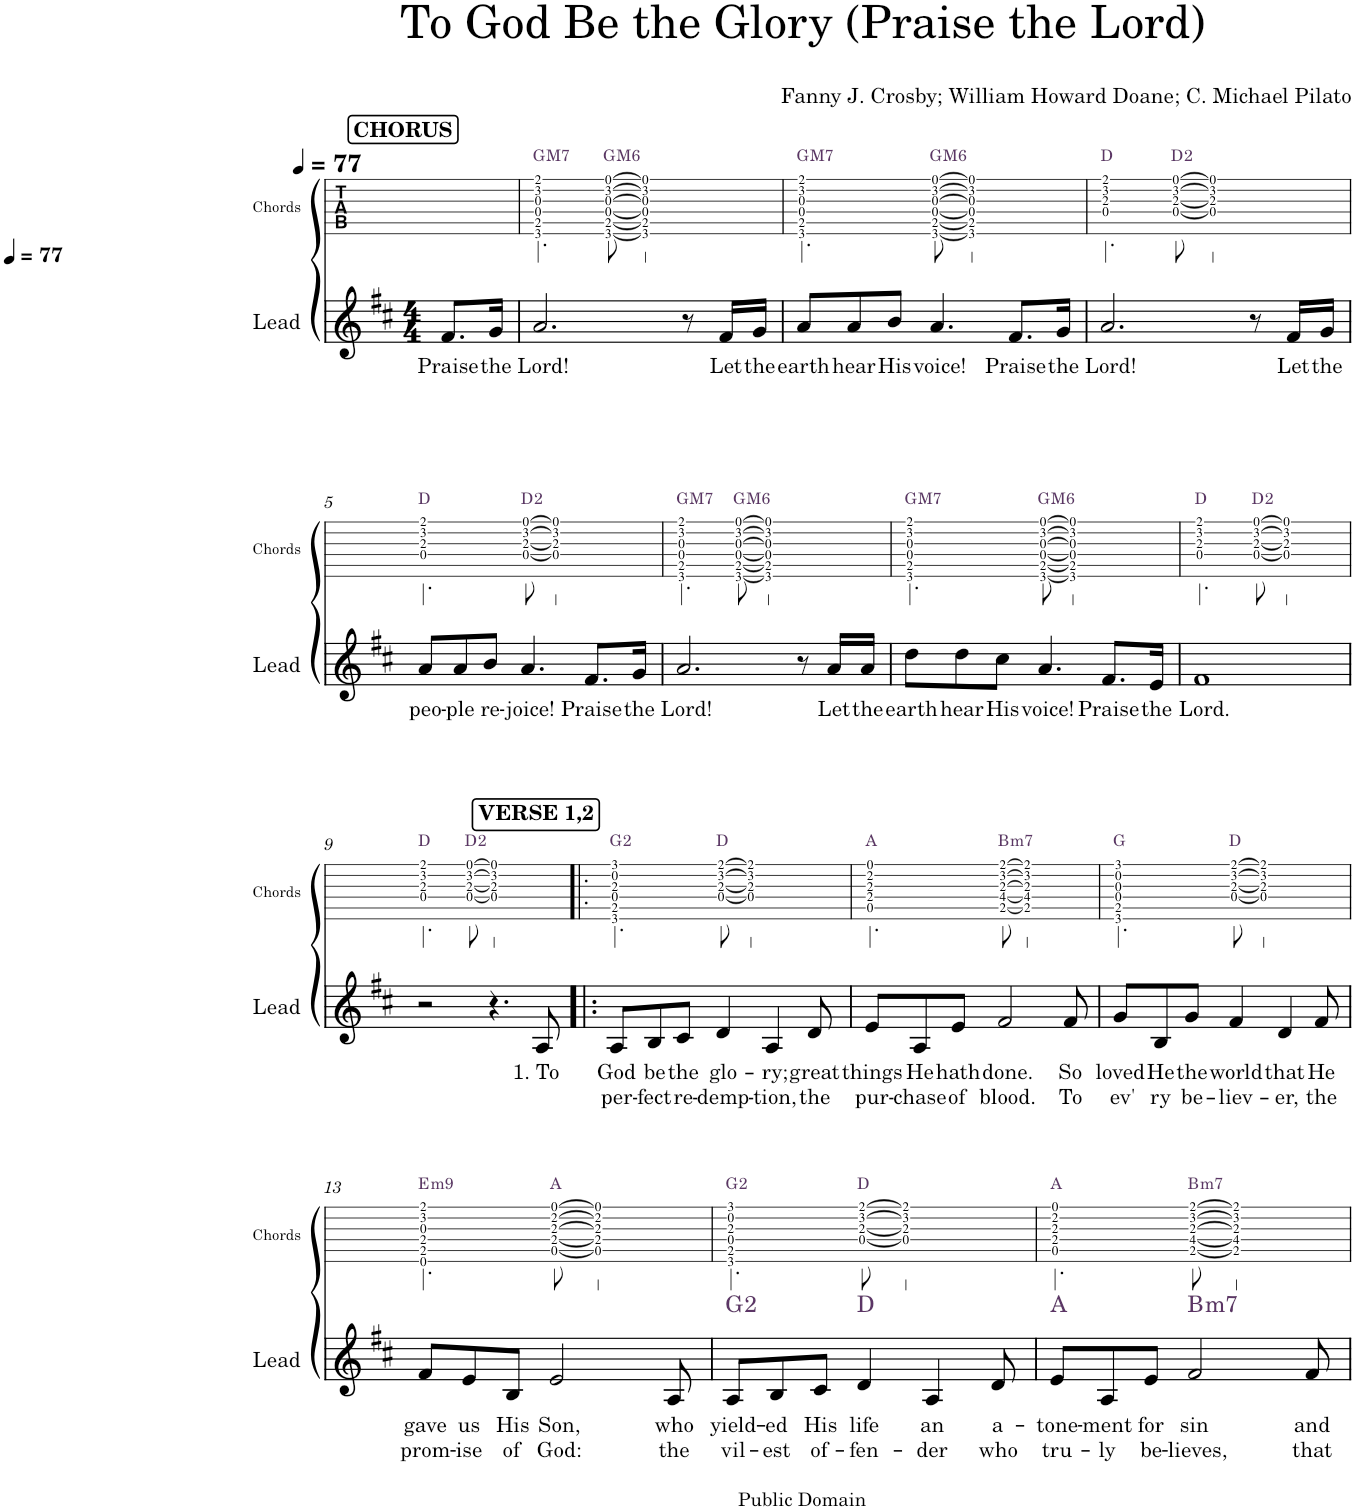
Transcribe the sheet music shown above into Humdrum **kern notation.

**kern	**text	**text	**harte	**kern	**harte
*part2	*part2	*part2	*part2	*part1	*part1
*staff2	*staff2	*staff2	*	*staff1	*
*I"Lead	*	*	*	*I"Chords	*
*I'Lead	*	*	*	*I'Chords	*
*	*	*	*	*stria6	*
*clefG2	*	*	*	*	*
*k[f#c#]	*	*	*	*k[f#c#]	*
*M4/4	*	*	*	*M4/4	*
*MM77	*	*	*	*MM77	*
!!LO:REH:place=s1:a:B:cj:t=CHORUS
=1	=1	=1	=1	=1	=1
!	!LO:LY:b	!	!	!	!
8.f#/L	Praise	.	.	4r	.
!	!LO:LY:b	!	!	!	!
16g/Jk	the	.	.	.	.
=2	=2	=2	=2	=2	=2
!	!LO:LY:b	!	!	!	!LO:H:kt=M7
2.a/	Lord!	.	.	4.GG\ 4.BB\ 4.D\ 4.G\ 4.d\ 4.f#\	G:maj7
!	!	!	!	!	!LO:H:kt=M6
.	.	.	.	[8GG\ [8BB\ [8D\ [8G\ [8d\ [8e\	G:maj6
.	.	.	.	2GG\] 2BB\] 2D\] 2G\] 2d\] 2e\]	.
8r	.	.	.	.	.
!	!LO:LY:b	!	!	!	!
16f#/LL	Let	.	.	.	.
!	!LO:LY:b	!	!	!	!
16g/JJ	the	.	.	.	.
=3	=3	=3	=3	=3	=3
!	!LO:LY:b	!	!	!	!LO:H:kt=M7
8a/L	earth	.	.	4.GG\ 4.BB\ 4.D\ 4.G\ 4.d\ 4.f#\	G:maj7
!	!LO:LY:b	!	!	!	!
8a/	hear	.	.	.	.
!	!LO:LY:b	!	!	!	!
8b/J	His	.	.	.	.
!	!LO:LY:b	!	!	!	!LO:H:kt=M6
4.a/	voice!	.	.	[8GG\ [8BB\ [8D\ [8G\ [8d\ [8e\	G:maj6
.	.	.	.	2GG\] 2BB\] 2D\] 2G\] 2d\] 2e\]	.
!	!LO:LY:b	!	!	!	!
8.f#/L	Praise	.	.	.	.
!	!LO:LY:b	!	!	!	!
16g/Jk	the	.	.	.	.
=4	=4	=4	=4	=4	=4
!	!LO:LY:b	!	!	!	!
2.a/	Lord!	.	.	4.D\ 4.A\ 4.d\ 4.f#\	D:maj
.	.	.	.	[8D\ [8A\ [8d\ [8e\	D:maj(2)
.	.	.	.	2D\] 2A\] 2d\] 2e\]	.
8r	.	.	.	.	.
!	!LO:LY:b	!	!	!	!
16f#/LL	Let	.	.	.	.
!	!LO:LY:b	!	!	!	!
16g/JJ	the	.	.	.	.
!!LO:LB:g=z
=5	=5	=5	=5	=5	=5
!	!LO:LY:b	!	!	!	!
8a/L	peo-	.	.	4.D\ 4.A\ 4.d\ 4.f#\	D:maj
!	!LO:LY:b	!	!	!	!
8a/	-ple	.	.	.	.
!	!LO:LY:b	!	!	!	!
8b/J	re-	.	.	.	.
!	!LO:LY:b	!	!	!	!
4.a/	-joice!	.	.	[8D\ [8A\ [8d\ [8e\	D:maj(2)
.	.	.	.	2D\] 2A\] 2d\] 2e\]	.
!	!LO:LY:b	!	!	!	!
8.f#/L	Praise	.	.	.	.
!	!LO:LY:b	!	!	!	!
16g/Jk	the	.	.	.	.
=6	=6	=6	=6	=6	=6
!	!LO:LY:b	!	!	!	!LO:H:kt=M7
2.a/	Lord!	.	.	4.GG\ 4.BB\ 4.D\ 4.G\ 4.d\ 4.f#\	G:maj7
!	!	!	!	!	!LO:H:kt=M6
.	.	.	.	[8GG\ [8BB\ [8D\ [8G\ [8d\ [8e\	G:maj6
.	.	.	.	2GG\] 2BB\] 2D\] 2G\] 2d\] 2e\]	.
8r	.	.	.	.	.
!	!LO:LY:b	!	!	!	!
16a/LL	Let	.	.	.	.
!	!LO:LY:b	!	!	!	!
16a/JJ	the	.	.	.	.
=7	=7	=7	=7	=7	=7
!	!LO:LY:b	!	!	!	!LO:H:kt=M7
8dd\L	earth	.	.	4.GG\ 4.BB\ 4.D\ 4.G\ 4.d\ 4.f#\	G:maj7
!	!LO:LY:b	!	!	!	!
8dd\	hear	.	.	.	.
!	!LO:LY:b	!	!	!	!
8cc#\J	His	.	.	.	.
!	!LO:LY:b	!	!	!	!LO:H:kt=M6
4.a/	voice!	.	.	[8GG\ [8BB\ [8D\ [8G\ [8d\ [8e\	G:maj6
.	.	.	.	2GG\] 2BB\] 2D\] 2G\] 2d\] 2e\]	.
!	!LO:LY:b	!	!	!	!
8.f#/L	Praise	.	.	.	.
!	!LO:LY:b	!	!	!	!
16e/Jk	the	.	.	.	.
=8	=8	=8	=8	=8	=8
!	!LO:LY:b	!	!	!	!
1f#	Lord.	.	.	4.D\ 4.A\ 4.d\ 4.f#\	D:maj
.	.	.	.	[8D\ [8A\ [8d\ [8e\	D:maj(2)
.	.	.	.	2D\] 2A\] 2d\] 2e\]	.
!!LO:LB:g=z
!!LO:REH:place=s1:a:B:cj:t=VERSE 1,2:qo=3.5
=9	=9	=9	=9	=9	=9
2r	.	.	.	4.D\ 4.A\ 4.d\ 4.f#\	D:maj
.	.	.	.	[8D\ [8A\ [8d\ [8e\	D:maj(2)
4.r	.	.	.	2D\] 2A\] 2d\] 2e\]	.
!	!LO:LY:b	!	!	!	!
8A/	1. To	.	.	.	.
=10!|:	=10!|:	=10!|:	=10!|:	=10!|:	=10!|:
!	!LO:LY:b	!LO:LY:b	!	!	!
8A/L	God	per-	.	4.GG\ 4.BB\ 4.D\ 4.A\ 4.B\ 4.g\	G:maj(2)
!	!LO:LY:b	!LO:LY:b	!	!	!
8B/	be	-fect	.	.	.
!	!LO:LY:b	!LO:LY:b	!	!	!
8c#/J	the	re-	.	.	.
!	!LO:LY:b	!LO:LY:b	!	!	!
4d/	glo-	-demp-	.	[8D\ [8A\ [8d\ [8f#\	D:maj
.	.	.	.	2D\] 2A\] 2d\] 2f#\]	.
!	!LO:LY:b	!LO:LY:b	!	!	!
4A/	-ry;	-tion,	.	.	.
!	!LO:LY:b	!LO:LY:b	!	!	!
8d/	great	the	.	.	.
=11	=11	=11	=11	=11	=11
!	!LO:LY:b	!LO:LY:b	!	!	!
8e/L	things	pur-	.	4.AA\ 4.E\ 4.A\ 4.c#\ 4.e\	A:maj
!	!LO:LY:b	!LO:LY:b	!	!	!
8A/	He	-chase	.	.	.
!	!LO:LY:b	!LO:LY:b	!	!	!
8e/J	hath	of	.	.	.
!	!LO:LY:b	!LO:LY:b	!	!	!LO:H:kt=m7
2f#/	done.	blood.	.	[8BB\ [8F#\ [8A\ [8d\ [8f#\	B:min7
.	.	.	.	2BB\] 2F#\] 2A\] 2d\] 2f#\]	.
!	!LO:LY:b	!LO:LY:b	!	!	!
8f#/	So	To	.	.	.
=12	=12	=12	=12	=12	=12
!	!LO:LY:b	!LO:LY:b	!	!	!
8g/L	loved	ev'	.	4.GG\ 4.BB\ 4.D\ 4.G\ 4.B\ 4.g\	G:maj
!	!LO:LY:b	!LO:LY:b	!	!	!
8B/	He	ry	.	.	.
!	!LO:LY:b	!LO:LY:b	!	!	!
8g/J	the	be-	.	.	.
!	!LO:LY:b	!LO:LY:b	!	!	!
4f#/	world	-liev-	.	[8D\ [8A\ [8d\ [8f#\	D:maj
.	.	.	.	2D\] 2A\] 2d\] 2f#\]	.
!	!LO:LY:b	!LO:LY:b	!	!	!
4d/	that	-er,	.	.	.
!	!LO:LY:b	!LO:LY:b	!	!	!
8f#/	He	the	.	.	.
!!LO:LB:g=z
=13	=13	=13	=13	=13	=13
!	!LO:LY:b	!LO:LY:b	!	!	!LO:H:kt=m9
8f#/L	gave	prom-	.	4.EE\ 4.BB\ 4.E\ 4.G\ 4.d\ 4.f#\	E:min9
!	!LO:LY:b	!LO:LY:b	!	!	!
8e/	us	-ise	.	.	.
!	!LO:LY:b	!LO:LY:b	!	!	!
8B/J	His	of	.	.	.
!	!LO:LY:b	!LO:LY:b	!	!	!
2e/	Son,	God:	.	[8AA\ [8E\ [8A\ [8c#\ [8e\	A:maj
.	.	.	.	2AA\] 2E\] 2A\] 2c#\] 2e\]	.
!	!LO:LY:b	!LO:LY:b	!	!	!
8A/	who	the	.	.	.
=14	=14	=14	=14	=14	=14
!	!LO:LY:b	!LO:LY:b	!	!	!
8A/L	yield-	vil-	G:maj(2)	4.GG\ 4.BB\ 4.D\ 4.A\ 4.B\ 4.g\	G:maj(2)
!	!LO:LY:b	!LO:LY:b	!	!	!
8B/	-ed	-est	.	.	.
!	!LO:LY:b	!LO:LY:b	!	!	!
8c#/J	His	of-	.	.	.
!	!LO:LY:b	!LO:LY:b	!	!	!
4d/	life	-fen-	D:maj	[8D\ [8A\ [8d\ [8f#\	D:maj
.	.	.	.	2D\] 2A\] 2d\] 2f#\]	.
!	!LO:LY:b	!LO:LY:b	!	!	!
4A/	an	-der	.	.	.
!	!LO:LY:b	!LO:LY:b	!	!	!
8d/	a-	who	.	.	.
=15	=15	=15	=15	=15	=15
!	!LO:LY:b	!LO:LY:b	!	!	!
8e/L	-tone-	tru-	A:maj	4.AA\ 4.E\ 4.A\ 4.c#\ 4.e\	A:maj
!	!LO:LY:b	!LO:LY:b	!	!	!
8A/	-ment	-ly	.	.	.
!	!LO:LY:b	!LO:LY:b	!	!	!
8e/J	for	be-	.	.	.
!	!LO:LY:b	!LO:LY:b	!LO:H:kt=m7	!	!LO:H:kt=m7
2f#/	sin	-lieves,	B:min7	[8BB\ [8F#\ [8A\ [8d\ [8f#\	B:min7
.	.	.	.	2BB\] 2F#\] 2A\] 2d\] 2f#\]	.
!	!LO:LY:b	!LO:LY:b	!	!	!
8f#/	and	that	.	.	.
=	=	=	=	=	=
*-	*-	*-	*-	*-	*-
